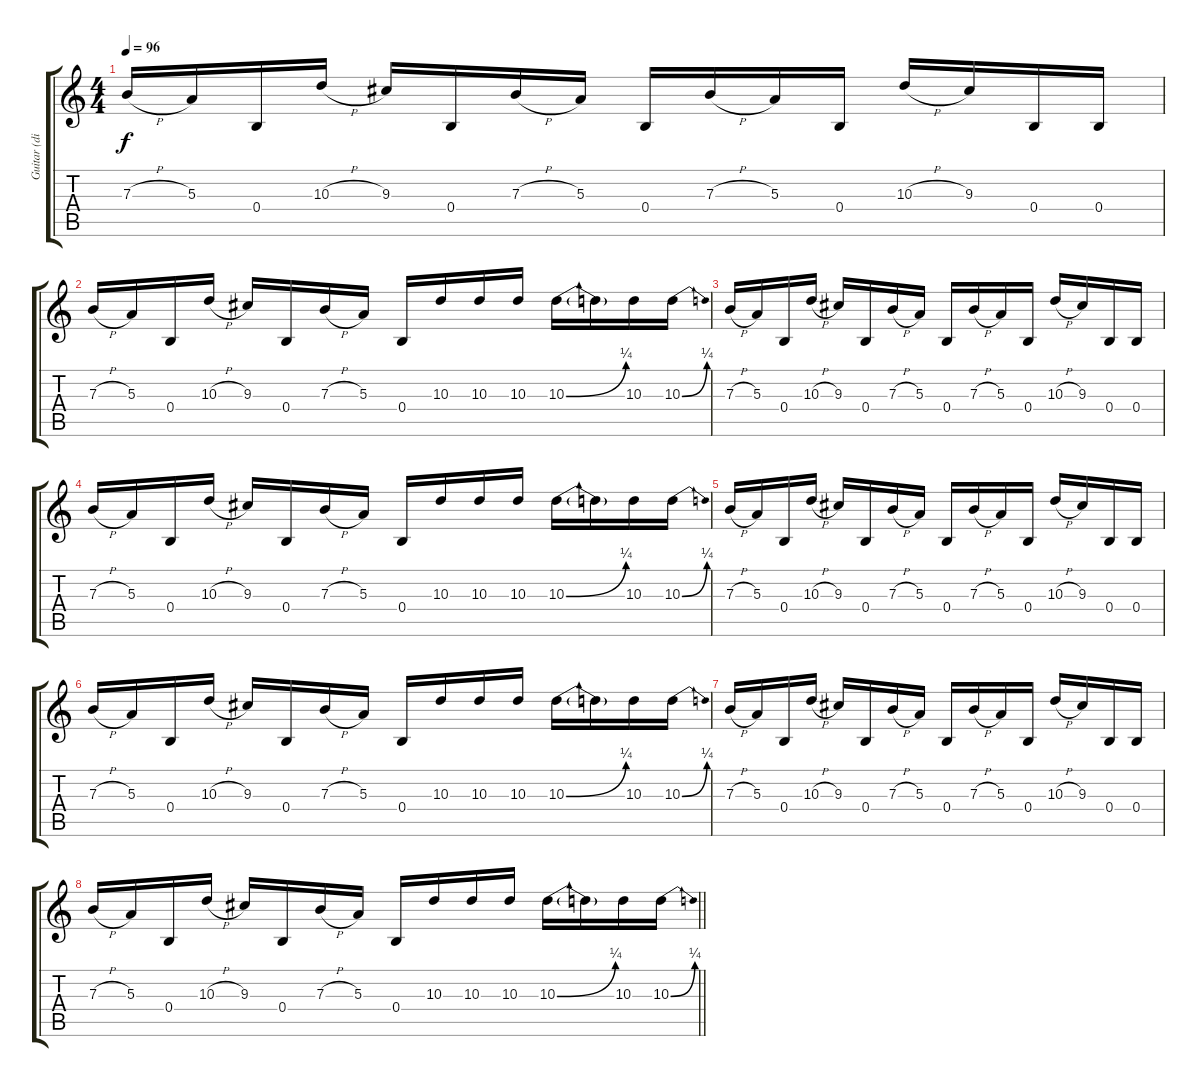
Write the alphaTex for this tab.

\track ("Guitar (dist.)" "Guitar (di") {instrument distortionguitar}
\staff {score tabs}
\tuning (Db4 Ab3 E3 B2 Gb2 B1) {hide}
\ts (4 4)
\tempo 96
\clef g2
\ks c
7.3{h}.16{dy f} 5.3.16 0.4.16 10.3{h}.16 9.3.16 0.4.16 7.3{h}.16 5.3.16 0.4.16 7.3{h}.16 5.3.16 0.4.16 10.3{h}.16 9.3.16 0.4.16 0.4.16 |
7.3{h}.16 5.3.16 0.4.16 10.3{h}.16 9.3.16 0.4.16 7.3{h}.16 5.3.16 0.4.16 10.3.16 10.3.16 10.3.16 10.3{be (bend 0 0 60 1)}.16 10.3{t}.16 10.3.16 10.3{be (bend 0 0 60 1)}.16 |
7.3{h}.16 5.3.16 0.4.16 10.3{h}.16 9.3.16 0.4.16 7.3{h}.16 5.3.16 0.4.16 7.3{h}.16 5.3.16 0.4.16 10.3{h}.16 9.3.16 0.4.16 0.4.16 |
7.3{h}.16 5.3.16 0.4.16 10.3{h}.16 9.3.16 0.4.16 7.3{h}.16 5.3.16 0.4.16 10.3.16 10.3.16 10.3.16 10.3{be (bend 0 0 60 1)}.16 10.3{t}.16 10.3.16 10.3{be (bend 0 0 60 1)}.16 |
7.3{h}.16 5.3.16 0.4.16 10.3{h}.16 9.3.16 0.4.16 7.3{h}.16 5.3.16 0.4.16 7.3{h}.16 5.3.16 0.4.16 10.3{h}.16 9.3.16 0.4.16 0.4.16 |
7.3{h}.16 5.3.16 0.4.16 10.3{h}.16 9.3.16 0.4.16 7.3{h}.16 5.3.16 0.4.16 10.3.16 10.3.16 10.3.16 10.3{be (bend 0 0 60 1)}.16 10.3{t}.16 10.3.16 10.3{be (bend 0 0 60 1)}.16 |
7.3{h}.16 5.3.16 0.4.16 10.3{h}.16 9.3.16 0.4.16 7.3{h}.16 5.3.16 0.4.16 7.3{h}.16 5.3.16 0.4.16 10.3{h}.16 9.3.16 0.4.16 0.4.16 |
\barLineRight lightlight
7.3{h}.16 5.3.16 0.4.16 10.3{h}.16 9.3.16 0.4.16 7.3{h}.16 5.3.16 0.4.16 10.3.16 10.3.16 10.3.16 10.3{be (bend 0 0 60 1)}.16 10.3{t}.16 10.3.16 10.3{be (bend 0 0 60 1)}.16
